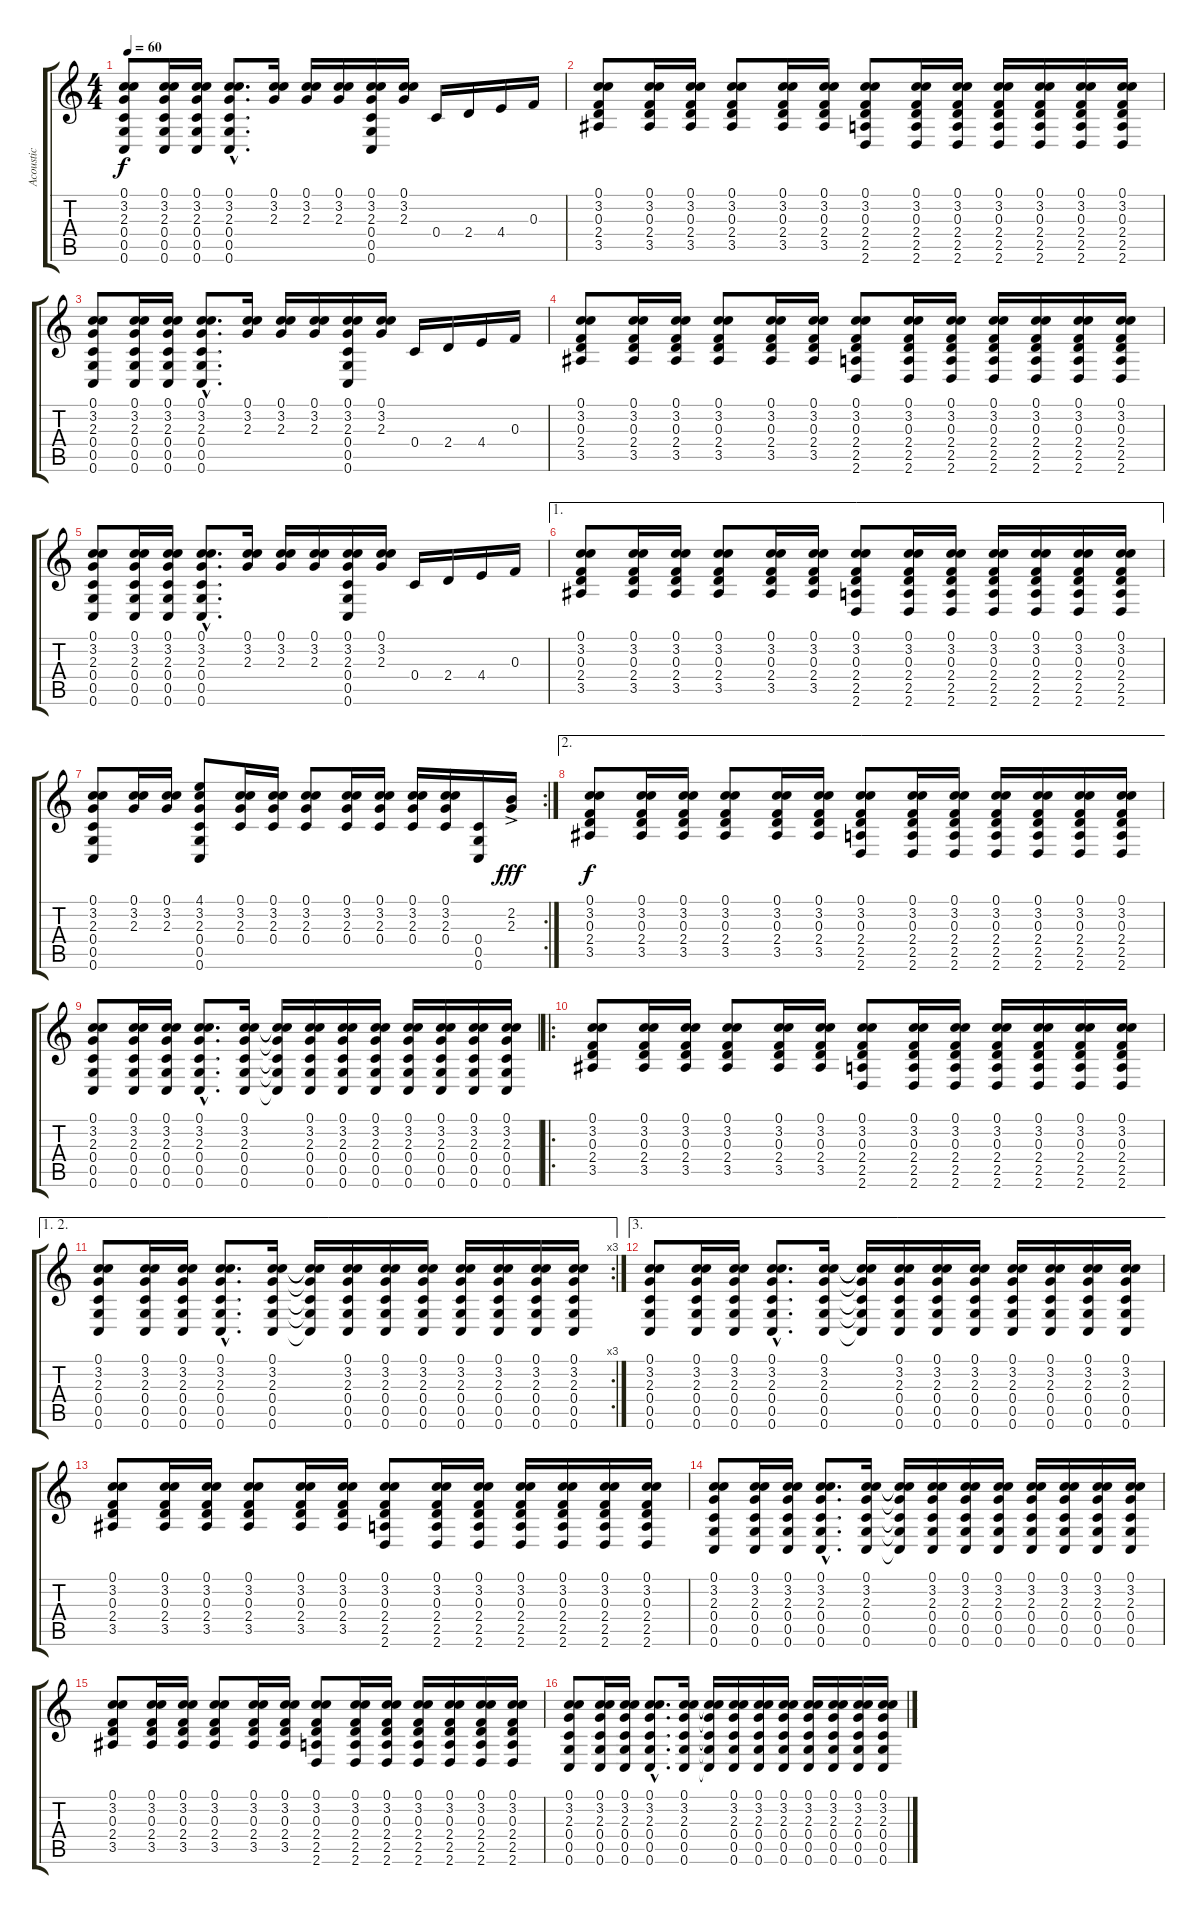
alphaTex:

\track ("Acoustic" "Acoustic") {instrument acousticguitarnylon}
\staff {score tabs}
\tuning (C4 A3 F3 C3 G2 C2) {hide}
\ts (4 4)
\tempo 60
\clef g2
\ks c
(0.1 3.2 2.3 0.4 0.5 0.6).8{dy f} (0.1 3.2 2.3 0.4 0.5 0.6).16 (0.1 3.2 2.3 0.4 0.5 0.6).16 (0.1{hac} 3.2{hac} 2.3{hac} 0.4{hac} 0.5{hac} 0.6{hac}).8{d} (0.1 3.2 2.3).16 (0.1 3.2 2.3).16 (0.1 3.2 2.3).16 (0.1 3.2 2.3 0.4 0.5 0.6).16 (0.1 3.2 2.3).16 0.4.16 2.4.16 4.4.16 0.3.16 |
(0.1 3.2 0.3 2.4 3.5).8 (0.1 3.2 0.3 2.4 3.5).16 (0.1 3.2 0.3 2.4 3.5).16 (0.1 3.2 0.3 2.4 3.5).8 (0.1 3.2 0.3 2.4 3.5).16 (0.1 3.2 0.3 2.4 3.5).16 (0.1 3.2 0.3 2.4 2.5 2.6).8 (0.1 3.2 0.3 2.4 2.5 2.6).16 (0.1 3.2 0.3 2.4 2.5 2.6).16 (0.1 3.2 0.3 2.4 2.5 2.6).16 (0.1 3.2 0.3 2.4 2.5 2.6).16 (0.1 3.2 0.3 2.4 2.5 2.6).16 (0.1 3.2 0.3 2.4 2.5 2.6).16 |
(0.1 3.2 2.3 0.4 0.5 0.6).8 (0.1 3.2 2.3 0.4 0.5 0.6).16 (0.1 3.2 2.3 0.4 0.5 0.6).16 (0.1{hac} 3.2{hac} 2.3{hac} 0.4{hac} 0.5{hac} 0.6{hac}).8{d} (0.1 3.2 2.3).16 (0.1 3.2 2.3).16 (0.1 3.2 2.3).16 (0.1 3.2 2.3 0.4 0.5 0.6).16 (0.1 3.2 2.3).16 0.4.16 2.4.16 4.4.16 0.3.16 |
(0.1 3.2 0.3 2.4 3.5).8 (0.1 3.2 0.3 2.4 3.5).16 (0.1 3.2 0.3 2.4 3.5).16 (0.1 3.2 0.3 2.4 3.5).8 (0.1 3.2 0.3 2.4 3.5).16 (0.1 3.2 0.3 2.4 3.5).16 (0.1 3.2 0.3 2.4 2.5 2.6).8 (0.1 3.2 0.3 2.4 2.5 2.6).16 (0.1 3.2 0.3 2.4 2.5 2.6).16 (0.1 3.2 0.3 2.4 2.5 2.6).16 (0.1 3.2 0.3 2.4 2.5 2.6).16 (0.1 3.2 0.3 2.4 2.5 2.6).16 (0.1 3.2 0.3 2.4 2.5 2.6).16 |
(0.1 3.2 2.3 0.4 0.5 0.6).8 (0.1 3.2 2.3 0.4 0.5 0.6).16 (0.1 3.2 2.3 0.4 0.5 0.6).16 (0.1{hac} 3.2{hac} 2.3{hac} 0.4{hac} 0.5{hac} 0.6{hac}).8{d} (0.1 3.2 2.3).16 (0.1 3.2 2.3).16 (0.1 3.2 2.3).16 (0.1 3.2 2.3 0.4 0.5 0.6).16 (0.1 3.2 2.3).16 0.4.16 2.4.16 4.4.16 0.3.16 |
\ae 1
(0.1 3.2 0.3 2.4 3.5).8 (0.1 3.2 0.3 2.4 3.5).16 (0.1 3.2 0.3 2.4 3.5).16 (0.1 3.2 0.3 2.4 3.5).8 (0.1 3.2 0.3 2.4 3.5).16 (0.1 3.2 0.3 2.4 3.5).16 (0.1 3.2 0.3 2.4 2.5 2.6).8 (0.1 3.2 0.3 2.4 2.5 2.6).16 (0.1 3.2 0.3 2.4 2.5 2.6).16 (0.1 3.2 0.3 2.4 2.5 2.6).16 (0.1 3.2 0.3 2.4 2.5 2.6).16 (0.1 3.2 0.3 2.4 2.5 2.6).16 (0.1 3.2 0.3 2.4 2.5 2.6).16 |
\rc 2
(0.1 3.2 2.3 0.4 0.5 0.6).8 (0.1 3.2 2.3).16 (0.1 3.2 2.3).16 (4.1 3.2 2.3 0.4 0.5 0.6).8 (0.1 3.2 2.3 0.4).16 (0.1 3.2 2.3 0.4).16 (0.1 3.2 2.3 0.4).8 (0.1 3.2 2.3 0.4).16 (0.1 3.2 2.3 0.4).16 (0.1 3.2 2.3 0.4).16 (0.1 3.2 2.3 0.4).16 (0.4 0.5 0.6).16 (2.2{ac} 2.3{ac}).16{dy fff} |
\ae 2
(0.1 3.2 0.3 2.4 3.5).8{dy f} (0.1 3.2 0.3 2.4 3.5).16 (0.1 3.2 0.3 2.4 3.5).16 (0.1 3.2 0.3 2.4 3.5).8 (0.1 3.2 0.3 2.4 3.5).16 (0.1 3.2 0.3 2.4 3.5).16 (0.1 3.2 0.3 2.4 2.5 2.6).8 (0.1 3.2 0.3 2.4 2.5 2.6).16 (0.1 3.2 0.3 2.4 2.5 2.6).16 (0.1 3.2 0.3 2.4 2.5 2.6).16 (0.1 3.2 0.3 2.4 2.5 2.6).16 (0.1 3.2 0.3 2.4 2.5 2.6).16 (0.1 3.2 0.3 2.4 2.5 2.6).16 |
(0.1 3.2 2.3 0.4 0.5 0.6).8 (0.1 3.2 2.3 0.4 0.5 0.6).16 (0.1 3.2 2.3 0.4 0.5 0.6).16 (0.1{hac} 3.2{hac} 2.3{hac} 0.4{hac} 0.5{hac} 0.6{hac}).8{d} (0.1 3.2 2.3 0.4 0.5 0.6).16 (0.1{t} 3.2{t} 2.3{t} 0.4{t} 0.5{t} 0.6{t}).16 (0.1 3.2 2.3 0.4 0.5 0.6).16 (0.1 3.2 2.3 0.4 0.5 0.6).16 (0.1 3.2 2.3 0.4 0.5 0.6).16 (0.1 3.2 2.3 0.4 0.5 0.6).16 (0.1 3.2 2.3 0.4 0.5 0.6).16 (0.1 3.2 2.3 0.4 0.5 0.6).16 (0.1 3.2 2.3 0.4 0.5 0.6).16 |
\ro
(0.1 3.2 0.3 2.4 3.5).8 (0.1 3.2 0.3 2.4 3.5).16 (0.1 3.2 0.3 2.4 3.5).16 (0.1 3.2 0.3 2.4 3.5).8 (0.1 3.2 0.3 2.4 3.5).16 (0.1 3.2 0.3 2.4 3.5).16 (0.1 3.2 0.3 2.4 2.5 2.6).8 (0.1 3.2 0.3 2.4 2.5 2.6).16 (0.1 3.2 0.3 2.4 2.5 2.6).16 (0.1 3.2 0.3 2.4 2.5 2.6).16 (0.1 3.2 0.3 2.4 2.5 2.6).16 (0.1 3.2 0.3 2.4 2.5 2.6).16 (0.1 3.2 0.3 2.4 2.5 2.6).16 |
\ae (1 2)
\rc 3
(0.1 3.2 2.3 0.4 0.5 0.6).8 (0.1 3.2 2.3 0.4 0.5 0.6).16 (0.1 3.2 2.3 0.4 0.5 0.6).16 (0.1{hac} 3.2{hac} 2.3{hac} 0.4{hac} 0.5{hac} 0.6{hac}).8{d} (0.1 3.2 2.3 0.4 0.5 0.6).16 (0.1{t} 3.2{t} 2.3{t} 0.4{t} 0.5{t} 0.6{t}).16 (0.1 3.2 2.3 0.4 0.5 0.6).16 (0.1 3.2 2.3 0.4 0.5 0.6).16 (0.1 3.2 2.3 0.4 0.5 0.6).16 (0.1 3.2 2.3 0.4 0.5 0.6).16 (0.1 3.2 2.3 0.4 0.5 0.6).16 (0.1 3.2 2.3 0.4 0.5 0.6).16 (0.1 3.2 2.3 0.4 0.5 0.6).16 |
\ae 3
(0.1 3.2 2.3 0.4 0.5 0.6).8 (0.1 3.2 2.3 0.4 0.5 0.6).16 (0.1 3.2 2.3 0.4 0.5 0.6).16 (0.1{hac} 3.2{hac} 2.3{hac} 0.4{hac} 0.5{hac} 0.6{hac}).8{d} (0.1 3.2 2.3 0.4 0.5 0.6).16 (0.1{t} 3.2{t} 2.3{t} 0.4{t} 0.5{t} 0.6{t}).16 (0.1 3.2 2.3 0.4 0.5 0.6).16 (0.1 3.2 2.3 0.4 0.5 0.6).16 (0.1 3.2 2.3 0.4 0.5 0.6).16 (0.1 3.2 2.3 0.4 0.5 0.6).16 (0.1 3.2 2.3 0.4 0.5 0.6).16 (0.1 3.2 2.3 0.4 0.5 0.6).16 (0.1 3.2 2.3 0.4 0.5 0.6).16 |
(0.1 3.2 0.3 2.4 3.5).8 (0.1 3.2 0.3 2.4 3.5).16 (0.1 3.2 0.3 2.4 3.5).16 (0.1 3.2 0.3 2.4 3.5).8 (0.1 3.2 0.3 2.4 3.5).16 (0.1 3.2 0.3 2.4 3.5).16 (0.1 3.2 0.3 2.4 2.5 2.6).8 (0.1 3.2 0.3 2.4 2.5 2.6).16 (0.1 3.2 0.3 2.4 2.5 2.6).16 (0.1 3.2 0.3 2.4 2.5 2.6).16 (0.1 3.2 0.3 2.4 2.5 2.6).16 (0.1 3.2 0.3 2.4 2.5 2.6).16 (0.1 3.2 0.3 2.4 2.5 2.6).16 |
(0.1 3.2 2.3 0.4 0.5 0.6).8 (0.1 3.2 2.3 0.4 0.5 0.6).16 (0.1 3.2 2.3 0.4 0.5 0.6).16 (0.1{hac} 3.2{hac} 2.3{hac} 0.4{hac} 0.5{hac} 0.6{hac}).8{d} (0.1 3.2 2.3 0.4 0.5 0.6).16 (0.1{t} 3.2{t} 2.3{t} 0.4{t} 0.5{t} 0.6{t}).16 (0.1 3.2 2.3 0.4 0.5 0.6).16 (0.1 3.2 2.3 0.4 0.5 0.6).16 (0.1 3.2 2.3 0.4 0.5 0.6).16 (0.1 3.2 2.3 0.4 0.5 0.6).16 (0.1 3.2 2.3 0.4 0.5 0.6).16 (0.1 3.2 2.3 0.4 0.5 0.6).16 (0.1 3.2 2.3 0.4 0.5 0.6).16 |
(0.1 3.2 0.3 2.4 3.5).8 (0.1 3.2 0.3 2.4 3.5).16 (0.1 3.2 0.3 2.4 3.5).16 (0.1 3.2 0.3 2.4 3.5).8 (0.1 3.2 0.3 2.4 3.5).16 (0.1 3.2 0.3 2.4 3.5).16 (0.1 3.2 0.3 2.4 2.5 2.6).8 (0.1 3.2 0.3 2.4 2.5 2.6).16 (0.1 3.2 0.3 2.4 2.5 2.6).16 (0.1 3.2 0.3 2.4 2.5 2.6).16 (0.1 3.2 0.3 2.4 2.5 2.6).16 (0.1 3.2 0.3 2.4 2.5 2.6).16 (0.1 3.2 0.3 2.4 2.5 2.6).16 |
(0.1 3.2 2.3 0.4 0.5 0.6).8 (0.1 3.2 2.3 0.4 0.5 0.6).16 (0.1 3.2 2.3 0.4 0.5 0.6).16 (0.1{hac} 3.2{hac} 2.3{hac} 0.4{hac} 0.5{hac} 0.6{hac}).8{d} (0.1 3.2 2.3 0.4 0.5 0.6).16 (0.1{t} 3.2{t} 2.3{t} 0.4{t} 0.5{t} 0.6{t}).16 (0.1 3.2 2.3 0.4 0.5 0.6).16 (0.1 3.2 2.3 0.4 0.5 0.6).16 (0.1 3.2 2.3 0.4 0.5 0.6).16 (0.1 3.2 2.3 0.4 0.5 0.6).16 (0.1 3.2 2.3 0.4 0.5 0.6).16 (0.1 3.2 2.3 0.4 0.5 0.6).16 (0.1 3.2 2.3 0.4 0.5 0.6).16
